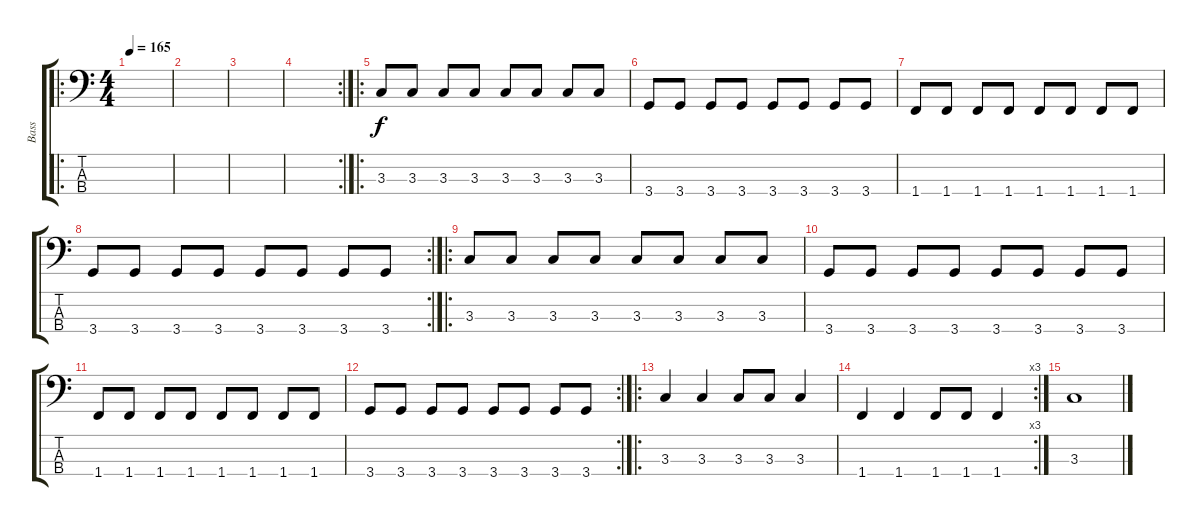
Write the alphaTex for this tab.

\track ("Bass" "Bass") {instrument electricbasspick}
\staff {score tabs}
\tuning (G2 D2 A1 E1) {hide}
\ro
\ts (4 4)
\tempo 165
\clef f4
\ks c
|
|
|
\rc 2
|
\ro
3.3.8 3.3.8 3.3.8 3.3.8 3.3.8 3.3.8 3.3.8 3.3.8 |
3.4.8 3.4.8 3.4.8 3.4.8 3.4.8 3.4.8 3.4.8 3.4.8 |
1.4.8 1.4.8 1.4.8 1.4.8 1.4.8 1.4.8 1.4.8 1.4.8 |
\rc 2
3.4.8 3.4.8 3.4.8 3.4.8 3.4.8 3.4.8 3.4.8 3.4.8 |
\ro
3.3.8 3.3.8 3.3.8 3.3.8 3.3.8 3.3.8 3.3.8 3.3.8 |
3.4.8 3.4.8 3.4.8 3.4.8 3.4.8 3.4.8 3.4.8 3.4.8 |
1.4.8 1.4.8 1.4.8 1.4.8 1.4.8 1.4.8 1.4.8 1.4.8 |
\rc 2
3.4.8 3.4.8 3.4.8 3.4.8 3.4.8 3.4.8 3.4.8 3.4.8 |
\ro
3.3.4 3.3.4 3.3.8 3.3.8 3.3.4 |
\rc 3
1.4.4 1.4.4 1.4.8 1.4.8 1.4.4 |
3.3.1
